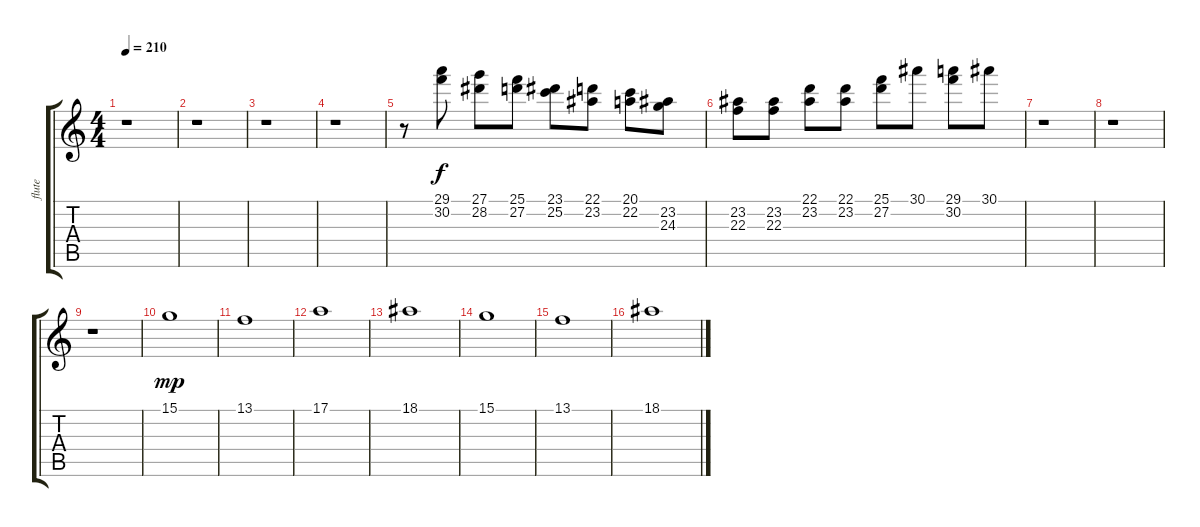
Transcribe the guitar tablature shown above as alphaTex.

\track ("flute               " "flute     ") {instrument piccolo}
\staff {score tabs}
\tuning (E4 B3 G3 D3 A2 E2) {hide}
\ts (4 4)
\tempo 210
\clef g2
\ks c
r.1{dy f} |
r.1 |
r.1 |
r.1 |
r.8 (29.1 30.2).8 (27.1 28.2).8 (25.1 27.2).8 (23.1 25.2).8 (22.1 23.2).8 (20.1 22.2).8 (23.2 24.3).8 |
(23.2 22.3).8 (23.2 22.3).8 (22.1 23.2).8 (22.1 23.2).8 (25.1 27.2).8 30.1.8 (29.1 30.2).8 30.1.8 |
r.1 |
r.1 |
r.1 |
15.1.1{dy mp} |
13.1.1 |
17.1.1 |
18.1.1 |
15.1.1 |
13.1.1 |
18.1.1
